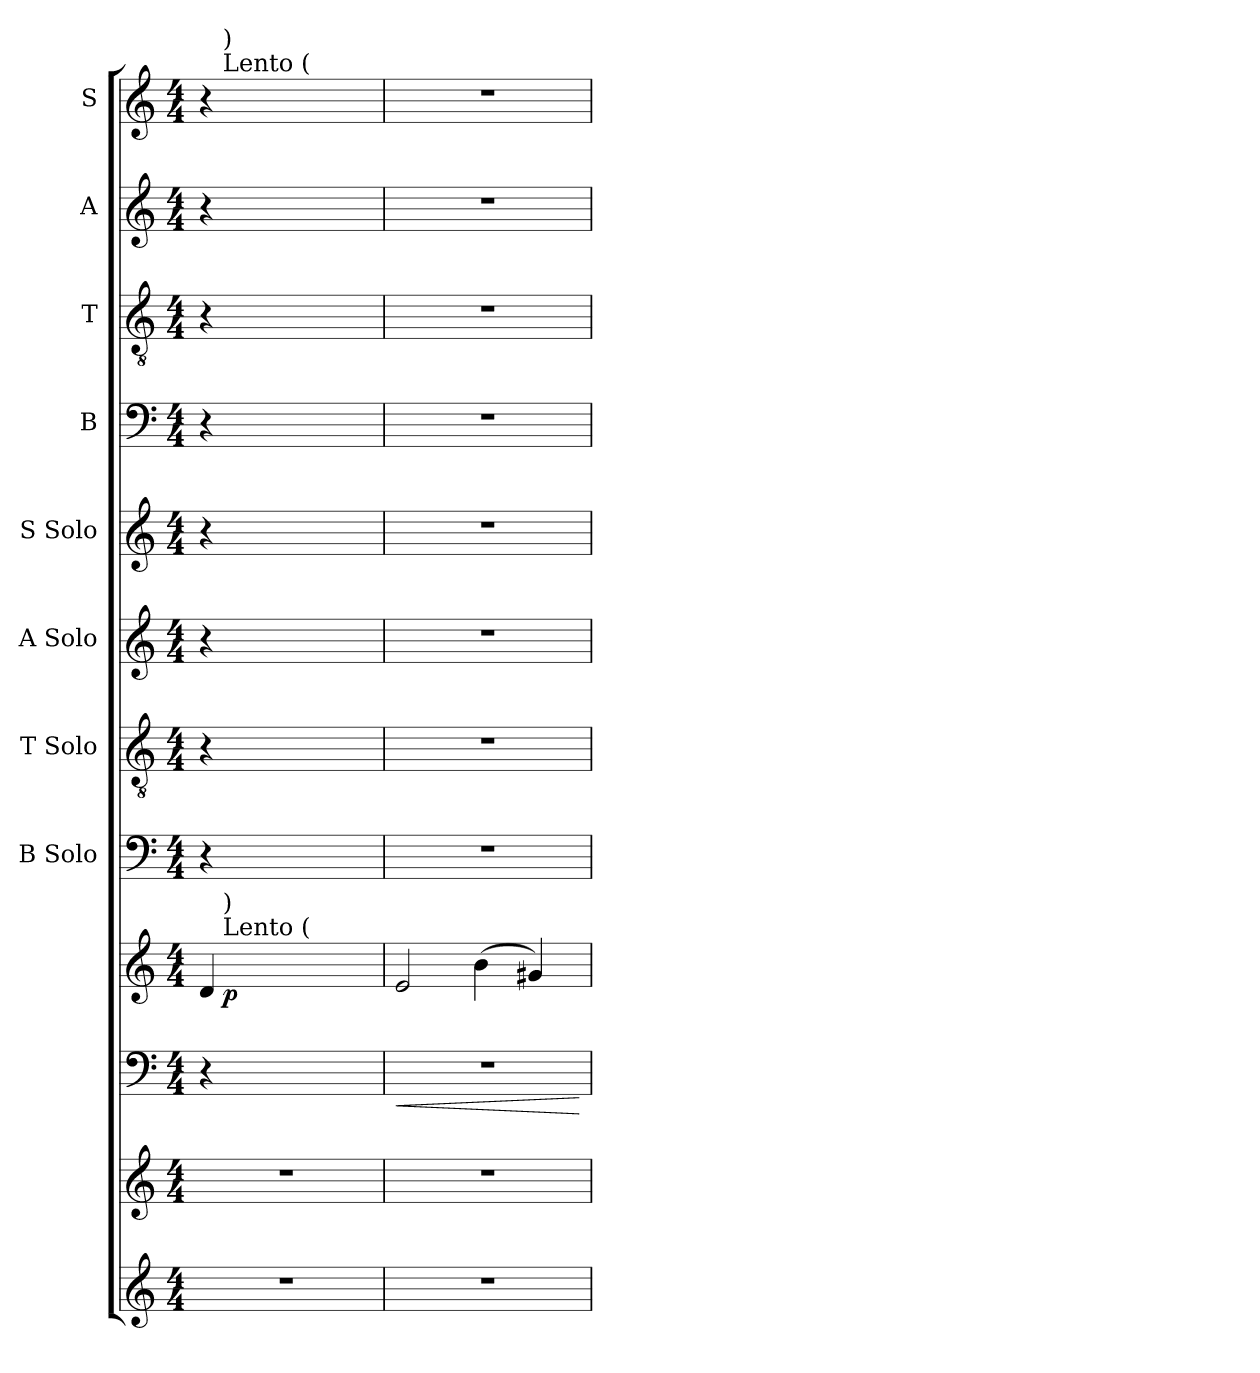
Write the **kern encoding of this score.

**kern	**kern	**kern	**dynam	**kern	**dynam	**kern	**kern	**kern	**kern	**kern	**kern	**kern	**kern
*part12	*part11	*part10	*part10	*part9	*part9	*part8	*part7	*part6	*part5	*part4	*part3	*part2	*part1
*staff12	*staff11	*staff10	*staff10	*staff9	*staff9	*staff8	*staff7	*staff6	*staff5	*staff4	*staff3	*staff2	*staff1
*	*	*	*	*	*	*I"B Solo	*I"T Solo	*I"A Solo	*I"S Solo	*I"B	*I"T	*I"A	*I"S
!!LO:PB:g=z
*clefG2	*clefG2	*clefF4	*	*clefG2	*	*clefF4	*clefGv2	*clefG2	*clefG2	*clefF4	*clefGv2	*clefG2	*clefG2
*k[]	*k[]	*k[]	*	*k[]	*	*k[]	*k[]	*k[]	*k[]	*k[]	*k[]	*k[]	*k[]
*C:	*C:	*C:	*	*C:	*	*C:	*C:	*C:	*C:	*C:	*C:	*C:	*C:
*M4/4	*M4/4	*M4/4	*	*M4/4	*	*M4/4	*M4/4	*M4/4	*M4/4	*M4/4	*M4/4	*M4/4	*M4/4
=1	=1	=1	=1	=1	=1	=1	=1	=1	=1	=1	=1	=1	=1
*	*	*	*	*^	*	*	*	*	*	*	*	*	*^
1r	1r	4r	.	4d/	16.ryy	.	4r	4r	4r	4r	4r	4r	4r	4r	16.ryy
*	*	*	*	*MM60	*	*	*	*	*	*	*	*	*	*MM60	*
!	!	!	!	!	!	!	!	!	!	!	!	!	!	!	!LO:TX:a:t=Lento (
!	!	!	!	!	!	!	!	!	!	!	!	!	!	!	!LO:TX:a:t=)
!	!	!	!	!	!LO:TX:a:t=Lento (	!	!	!	!	!	!	!	!	!	!
!	!	!	!	!	!LO:TX:a:t=)	!	!	!	!	!	!	!	!	!	!
!	!	!	!	!	!	!LO:DY:b	!	!	!	!	!	!	!	!	!
.	.	.	.	.	2ryy	p	.	.	.	.	.	.	.	.	2ryy
.	.	2.ryy	.	2.ryy	.	.	2.ryy	2.ryy	2.ryy	2.ryy	2.ryy	2.ryy	2.ryy	2.ryy	.
.	.	.	.	.	4ryy	.	.	.	.	.	.	.	.	.	4ryy
.	.	.	.	.	8ryy	.	.	.	.	.	.	.	.	.	8ryy
.	.	.	.	.	32ryy	.	.	.	.	.	.	.	.	.	32ryy
=2	=2	=2	=2	=2	=2	=2	=2	=2	=2	=2	=2	=2	=2	=2	=2
!	!	!	!LO:HP:b	!	!	!	!	!	!	!	!	!	!	!	!
*	*	*	*	*	*	*	*	*	*	*	*	*	*	*v	*v
1r	1r	1r	<	2e/	16.ryy	.	1r	1r	1r	1r	1r	1r	1r	1r
.	.	.	.	.	2ryy	.	.	.	.	.	.	.	.	.
.	.	.	.	(>4b\	.	.	.	.	.	.	.	.	.	.
.	.	.	.	.	4ryy	.	.	.	.	.	.	.	.	.
.	.	.	.	4g#X/)	.	.	.	.	.	.	.	.	.	.
.	.	.	.	.	32.ryy	.	.	.	.	.	.	.	.	.
.	.	.	.	.	16..ryy	.	.	.	.	.	.	.	.	.
*	*	*	*	*v	*v	*	*	*	*	*	*	*	*	*
.	.	.	[	.	.	.	.	.	.	.	.	.	.
=	=	=	=	=	=	=	=	=	=	=	=	=	=
*-	*-	*-	*-	*-	*-	*-	*-	*-	*-	*-	*-	*-	*-
